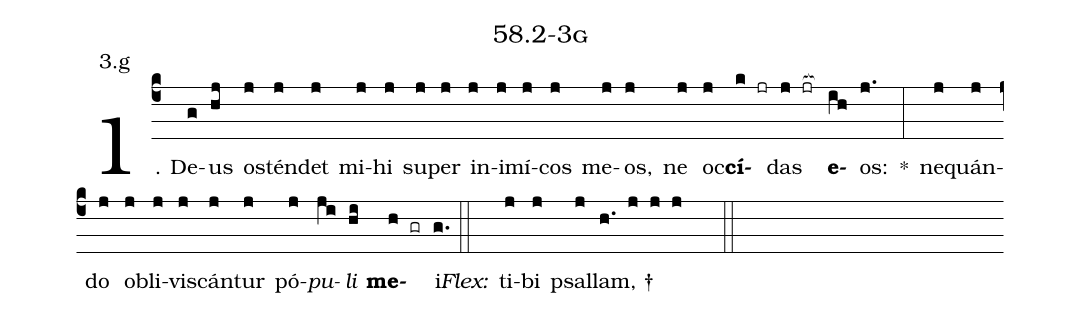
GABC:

name: 58.2-3g;
annotation: 3.g;
%%
(c4)1. De(g)us(hj) os(j)tén(j)det(j) mi(j)hi(j) su(j)per(j) in(j)i(j)mí(j)cos(j) me(j)os,(j) ne(j) oc(j)<b>cí</b>(k jr)das(j jr[ocb:1{]) <b>e</b>(ih[ocb:0}])os:(j.) *(:) ne(j)quán(j)do(j) ob(j)li(j)vis(j)cán(j)tur(j) pó(j)<i>pu</i>(ji)<i>li</i>(hi) <b>me</b>(h gr)i.(g.) (::)
<i>Flex:</i>()  ti(j)bi(j) psal(j)lam, †(h. j j j  ::)
